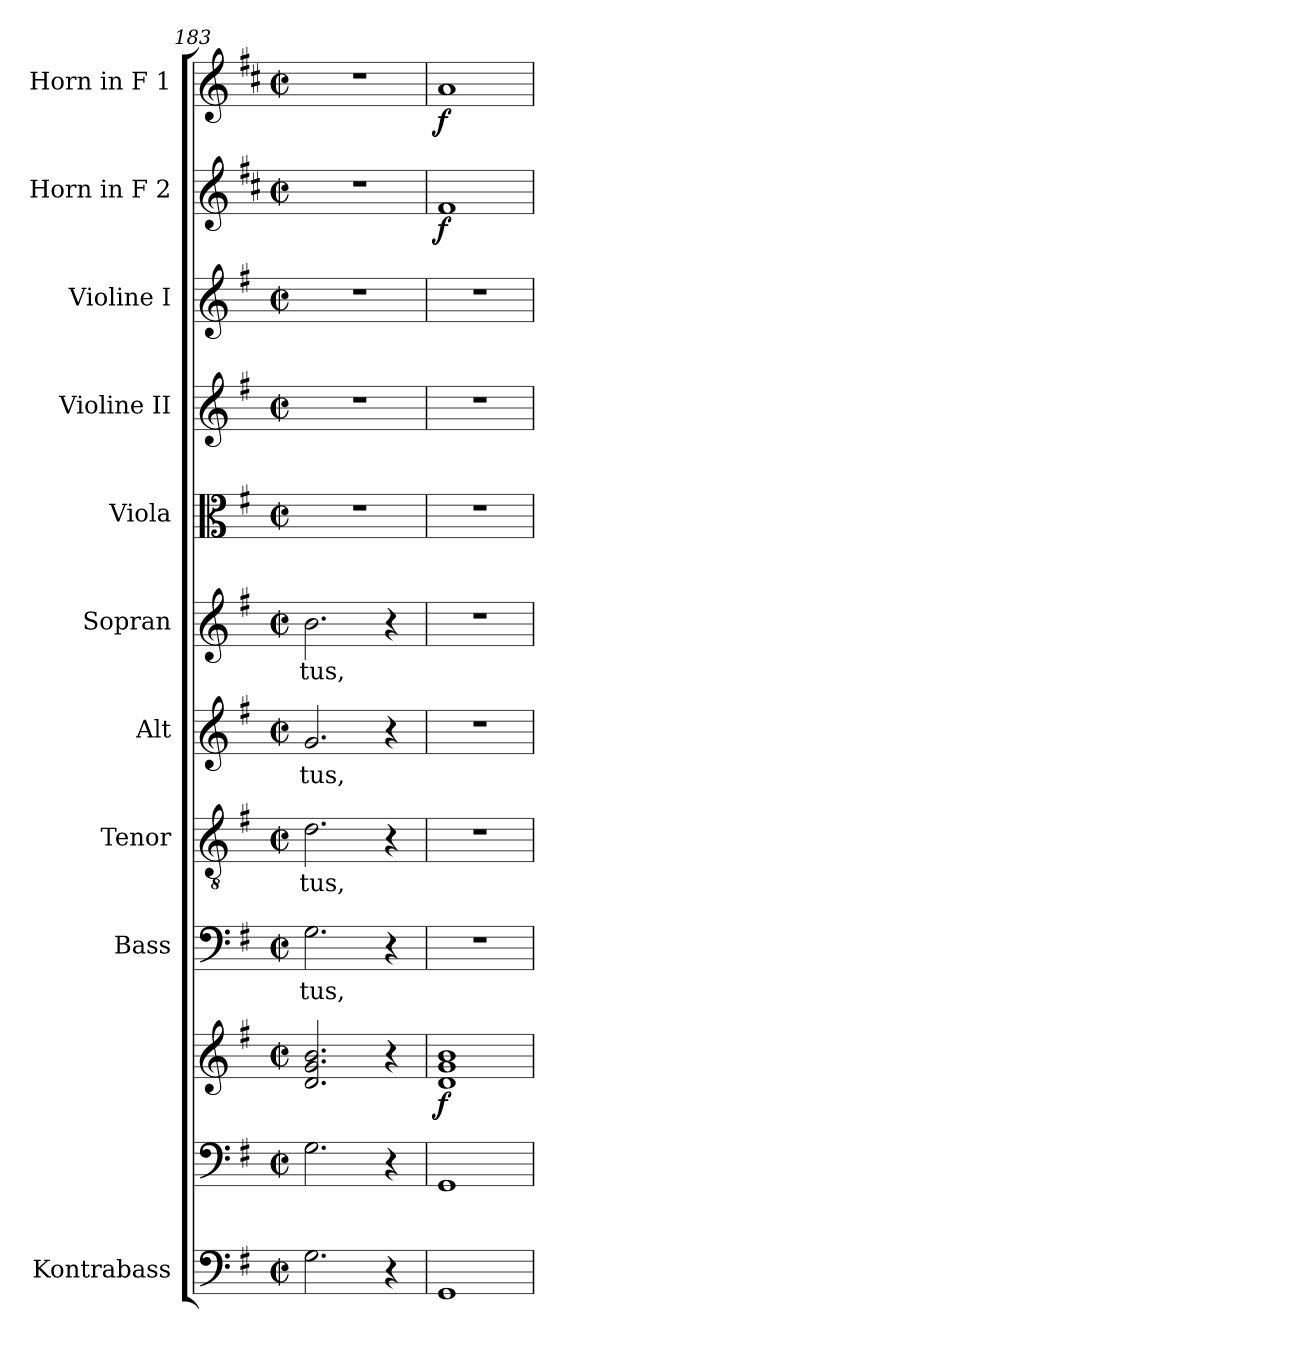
**kern	**kern	**kern	**dynam	**kern	**text	**kern	**text	**kern	**text	**kern	**text	**kern	**kern	**kern	**kern	**dynam	**kern	**dynam
*part11	*part10	*part10	*part10	*part9	*part9	*part8	*part8	*part7	*part7	*part6	*part6	*part5	*part4	*part3	*part2	*part2	*part1	*part1
*staff12	*staff11	*staff10	*staff10/11	*staff9	*staff9	*staff8	*staff8	*staff7	*staff7	*staff6	*staff6	*staff5	*staff4	*staff3	*staff2	*staff2	*staff1	*staff1
*I"Kontrabass	*	*	*	*I"Bass	*	*I"Tenor	*	*I"Alt	*	*I"Sopran	*	*I"Viola	*I"Violine II	*I"Violine I	*I"Horn in F 2	*	*I"Horn in F 1	*
*I'Kb.	*	*	*	*I'B.	*	*I'T.	*	*I'A.	*	*I'S.	*	*I'Vla.	*I'Vl. II	*I'Vl. I	*	*	*	*
!!LO:PB:g=z
*clefF4	*clefF4	*clefG2	*	*clefF4	*	*clefGv2	*	*clefG2	*	*clefG2	*	*clefC3	*clefG2	*clefG2	*clefG2	*	*clefG2	*
*ITrd7c12	*	*	*	*	*	*	*	*	*	*	*	*	*	*	*ITrd4c7	*	*ITrd4c7	*
*k[f#]	*k[f#]	*k[f#]	*	*k[f#]	*	*k[f#]	*	*k[f#]	*	*k[f#]	*	*k[f#]	*k[f#]	*k[f#]	*k[f#]	*	*k[f#]	*
*G:	*G:	*G:	*	*G:	*	*G:	*	*G:	*	*G:	*	*G:	*G:	*G:	*G:	*	*G:	*
*M2/2	*M2/2	*M2/2	*	*M2/2	*	*M2/2	*	*M2/2	*	*M2/2	*	*M2/2	*M2/2	*M2/2	*M2/2	*	*M2/2	*
*met(c|)	*met(c|)	*met(c|)	*	*met(c|)	*	*met(c|)	*	*met(c|)	*	*met(c|)	*	*met(c|)	*met(c|)	*met(c|)	*met(c|)	*	*met(c|)	*
=183	=183	=183	=183	=183	=183	=183	=183	=183	=183	=183	=183	=183	=183	=183	=183	=183	=183	=183
!	!	!	!	!	!LO:LY:b	!	!LO:LY:b	!	!LO:LY:b	!	!LO:LY:b	!	!	!	!	!	!	!
2.GG\	2.G\	2.d/ 2.g/ 2.b/	.	2.G\	-tus,	2.d\	-tus,	2.g/	-tus,	2.b\	-tus,	1r	1r	1r	1r	.	1r	.
4r	4r	4r	.	4r	.	4r	.	4r	.	4r	.	.	.	.	.	.	.	.
=184	=184	=184	=184	=184	=184	=184	=184	=184	=184	=184	=184	=184	=184	=184	=184	=184	=184	=184
!	!	!	!LO:DY:b	!	!	!	!	!	!	!	!	!	!	!	!	!LO:DY:b	!	!LO:DY:b
1GGG	1GG	1d 1g 1b	f	1r	.	1r	.	1r	.	1r	.	1r	1r	1r	1B	f	1d	f
=	=	=	=	=	=	=	=	=	=	=	=	=	=	=	=	=	=	=
*-	*-	*-	*-	*-	*-	*-	*-	*-	*-	*-	*-	*-	*-	*-	*-	*-	*-	*-
